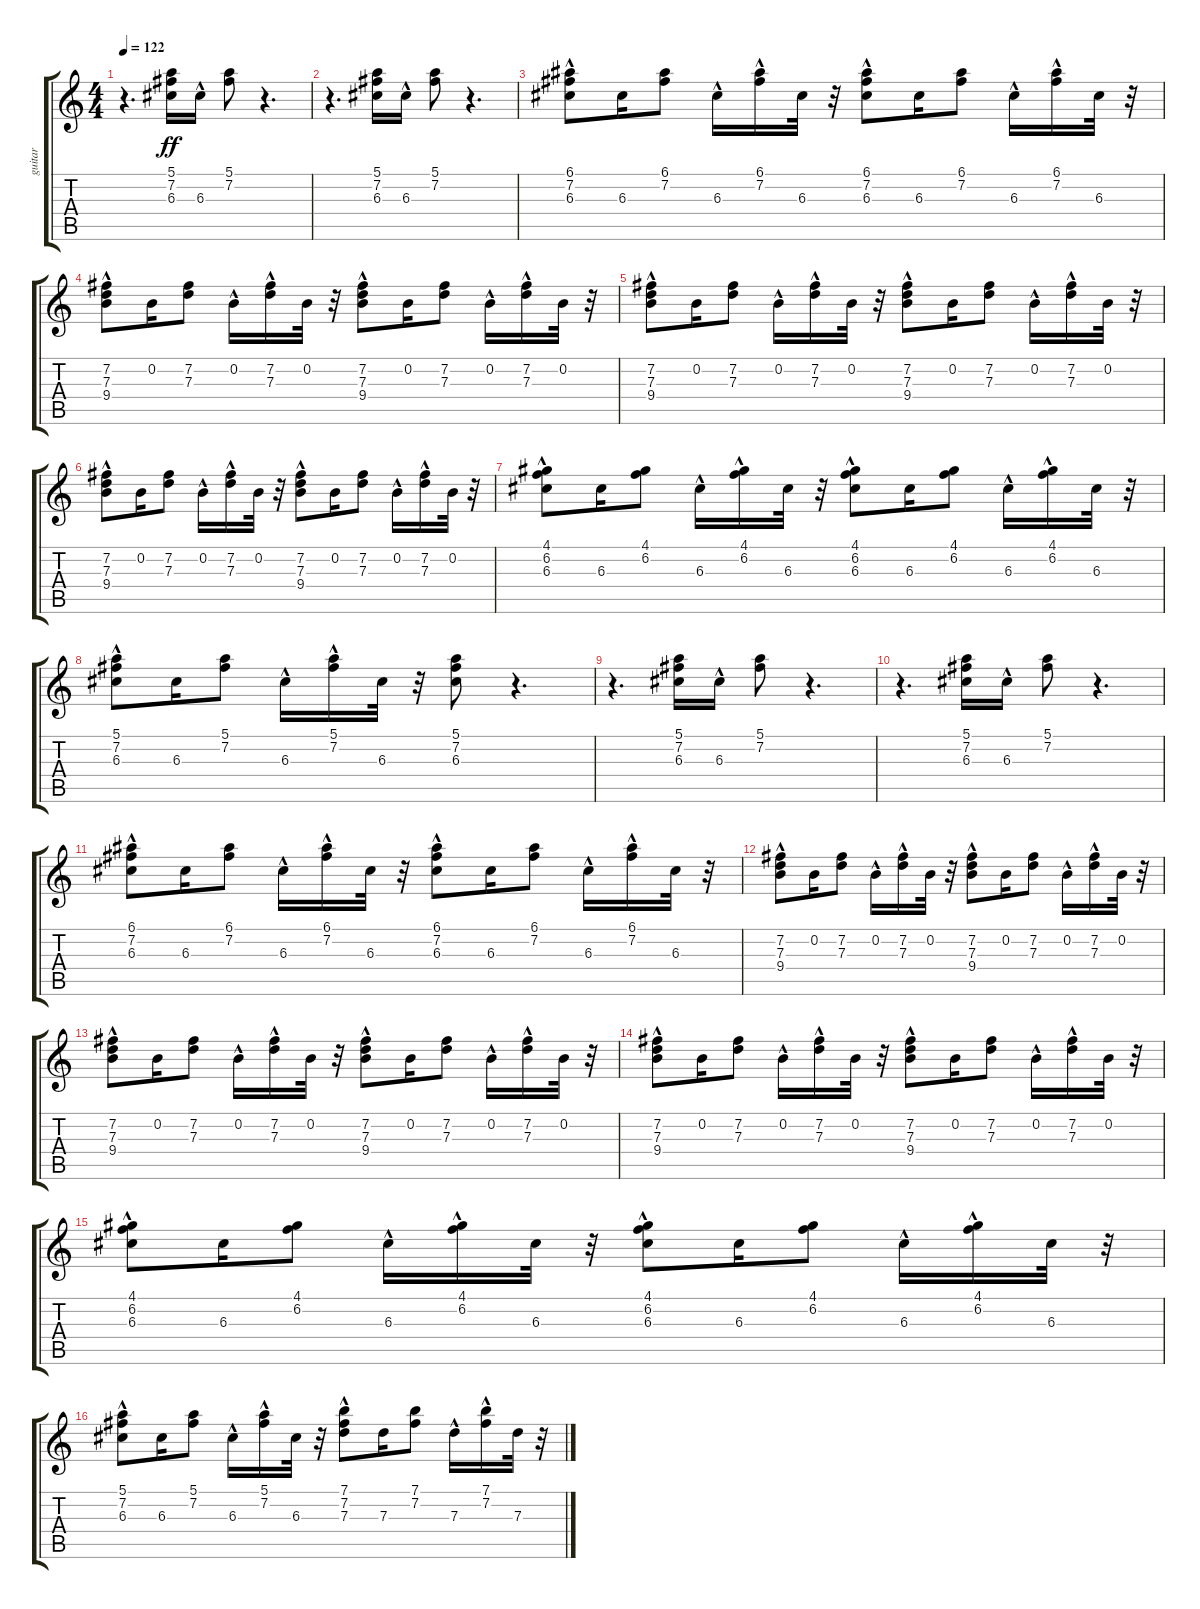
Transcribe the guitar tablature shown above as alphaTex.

\track ("guitar" "guitar") {instrument acousticguitarnylon}
\staff {score tabs}
\tuning (E4 B3 G3 D3 A2 E2) {hide}
\ts (4 4)
\tempo 122
\clef g2
\ks c
r.4{d dy f} (5.1 7.2 6.3).16{dy ff} 6.3{hac}.16 (5.1 7.2).8 r.4{d} |
r.4{d} (5.1 7.2 6.3).16 6.3{hac}.16 (5.1 7.2).8 r.4{d} |
(6.1 7.2 6.3{hac}).8 6.3.16 (6.1 7.2).8 6.3{hac}.16 (6.1{hac} 7.2{hac}).16 6.3.32 r.32 (6.1 7.2 6.3{hac}).8 6.3.16 (6.1 7.2).8 6.3{hac}.16 (6.1{hac} 7.2{hac}).16 6.3.32 r.32 |
(7.2 7.3 9.4{hac}).8 0.2.16 (7.2 7.3).8 0.2{hac}.16 (7.2{hac} 7.3{hac}).16 0.2.32 r.32 (7.2 7.3 9.4{hac}).8 0.2.16 (7.2 7.3).8 0.2{hac}.16 (7.2{hac} 7.3{hac}).16 0.2.32 r.32 |
(7.2 7.3 9.4{hac}).8 0.2.16 (7.2 7.3).8 0.2{hac}.16 (7.2{hac} 7.3{hac}).16 0.2.32 r.32 (7.2 7.3 9.4{hac}).8 0.2.16 (7.2 7.3).8 0.2{hac}.16 (7.2{hac} 7.3{hac}).16 0.2.32 r.32 |
(7.2 7.3 9.4{hac}).8 0.2.16 (7.2 7.3).8 0.2{hac}.16 (7.2{hac} 7.3{hac}).16 0.2.32 r.32 (7.2 7.3 9.4{hac}).8 0.2.16 (7.2 7.3).8 0.2{hac}.16 (7.2{hac} 7.3{hac}).16 0.2.32 r.32 |
(4.1 6.2 6.3{hac}).8 6.3.16 (4.1 6.2).8 6.3{hac}.16 (4.1{hac} 6.2{hac}).16 6.3.32 r.32 (4.1 6.2 6.3{hac}).8 6.3.16 (4.1 6.2).8 6.3{hac}.16 (4.1{hac} 6.2{hac}).16 6.3.32 r.32 |
(5.1 7.2 6.3{hac}).8 6.3.16 (5.1 7.2).8 6.3{hac}.16 (5.1{hac} 7.2{hac}).16 6.3.32 r.32 (5.1 7.2 6.3).8 r.4{d} |
r.4{d} (5.1 7.2 6.3).16 6.3{hac}.16 (5.1 7.2).8 r.4{d} |
r.4{d} (5.1 7.2 6.3).16 6.3{hac}.16 (5.1 7.2).8 r.4{d} |
(6.1 7.2 6.3{hac}).8 6.3.16 (6.1 7.2).8 6.3{hac}.16 (6.1{hac} 7.2{hac}).16 6.3.32 r.32 (6.1 7.2 6.3{hac}).8 6.3.16 (6.1 7.2).8 6.3{hac}.16 (6.1{hac} 7.2{hac}).16 6.3.32 r.32 |
(7.2 7.3 9.4{hac}).8 0.2.16 (7.2 7.3).8 0.2{hac}.16 (7.2{hac} 7.3{hac}).16 0.2.32 r.32 (7.2 7.3 9.4{hac}).8 0.2.16 (7.2 7.3).8 0.2{hac}.16 (7.2{hac} 7.3{hac}).16 0.2.32 r.32 |
(7.2 7.3 9.4{hac}).8 0.2.16 (7.2 7.3).8 0.2{hac}.16 (7.2{hac} 7.3{hac}).16 0.2.32 r.32 (7.2 7.3 9.4{hac}).8 0.2.16 (7.2 7.3).8 0.2{hac}.16 (7.2{hac} 7.3{hac}).16 0.2.32 r.32 |
(7.2 7.3 9.4{hac}).8 0.2.16 (7.2 7.3).8 0.2{hac}.16 (7.2{hac} 7.3{hac}).16 0.2.32 r.32 (7.2 7.3 9.4{hac}).8 0.2.16 (7.2 7.3).8 0.2{hac}.16 (7.2{hac} 7.3{hac}).16 0.2.32 r.32 |
(4.1 6.2 6.3{hac}).8 6.3.16 (4.1 6.2).8 6.3{hac}.16 (4.1{hac} 6.2{hac}).16 6.3.32 r.32 (4.1 6.2 6.3{hac}).8 6.3.16 (4.1 6.2).8 6.3{hac}.16 (4.1{hac} 6.2{hac}).16 6.3.32 r.32 |
(5.1 7.2 6.3{hac}).8 6.3.16 (5.1 7.2).8 6.3{hac}.16 (5.1{hac} 7.2{hac}).16 6.3.32 r.32 (7.1 7.2 7.3{hac}).8 7.3.16 (7.1 7.2).8 7.3{hac}.16 (7.1{hac} 7.2{hac}).16 7.3.32 r.32
